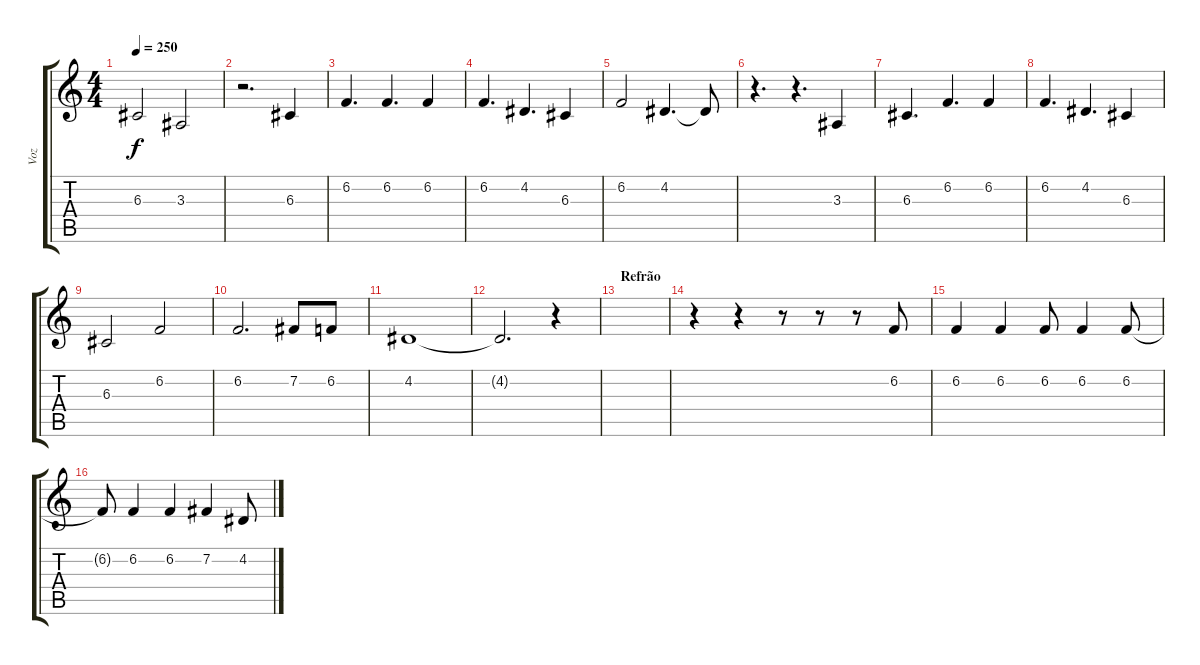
\track ("Voz" "Voz") {instrument bassoon}
\staff {score tabs}
\tuning (E4 B3 G3 D3 A2 E2) {hide}
\ts (4 4)
\tempo 250
\clef g2
\ks c
6.3.2{dy f} 3.3.2 |
r.2{d} 6.3.4 |
6.2.4{d} 6.2.4{d} 6.2.4 |
6.2.4{d} 4.2.4{d} 6.3.4 |
6.2.2 4.2.4{d} 4.2{t}.8 |
r.4{d} r.4{d} 3.3.4 |
6.3.4{d} 6.2.4{d} 6.2.4 |
6.2.4{d} 4.2.4{d} 6.3.4 |
6.3.2 6.2.2 |
6.2.2{d} 7.2.8 6.2.8 |
4.2.1 |
4.2{t}.2{d} r.4 |
\section ("" "Refrão")
|
r.4 r.4 r.8 r.8 r.8 6.2.8 |
6.2.4 6.2.4 6.2.8 6.2.4 6.2.8 |
6.2{t}.8 6.2.4 6.2.4 7.2.4 4.2.8
